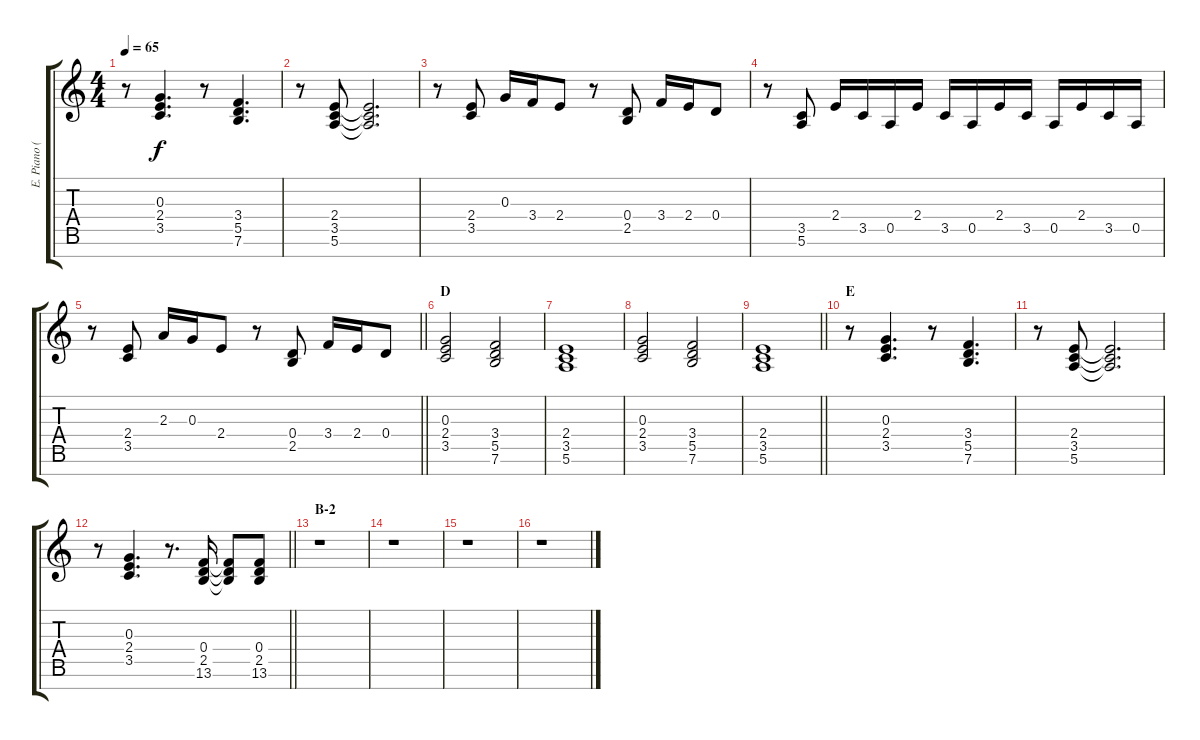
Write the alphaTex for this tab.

\track ("E. Piano (Right Hand)" "E. Piano (") {instrument electricpiano1}
\staff {score tabs}
\tuning (E5 B4 G4 D4 A3 E3 B2) {hide}
\ts (4 4)
\tempo 65
\clef g2
\ks c
r.8{dy f} (0.3 2.4 3.5).4{d} r.8 (3.4 5.5 7.6).4{d} |
r.8 (2.4 3.5 5.6).8 (2.4{t} 3.5{t} 5.6{t}).2{d} |
r.8 (2.4 3.5).8 0.3.16 3.4.16 2.4.8 r.8 (0.4 2.5).8 3.4.16 2.4.16 0.4.8 |
r.8 (3.5 5.6).8 2.4.16 3.5.16 0.5.16 2.4.16 3.5.16 0.5.16 2.4.16 3.5.16 0.5.16 2.4.16 3.5.16 0.5.16 |
\barLineRight lightlight
r.8 (2.4 3.5).8 2.3.16 0.3.16 2.4.8 r.8 (0.4 2.5).8 3.4.16 2.4.16 0.4.8 |
\section ("" "D")
(0.3 2.4 3.5).2 (3.4 5.5 7.6).2 |
(2.4 3.5 5.6).1 |
(0.3 2.4 3.5).2 (3.4 5.5 7.6).2 |
\barLineRight lightlight
(2.4 3.5 5.6).1 |
\section ("" "E")
r.8 (0.3 2.4 3.5).4{d} r.8 (3.4 5.5 7.6).4{d} |
r.8 (2.4 3.5 5.6).8 (2.4{t} 3.5{t} 5.6{t}).2{d} |
\barLineRight lightlight
r.8 (0.3 2.4 3.5).4{d} r.8{d} (0.4 2.5 13.6).16 (0.4{t} 2.5{t} 13.6{t}).8 (0.4 2.5 13.6).8 |
\section ("" "B-2")
r.1 |
r.1 |
r.1 |
r.1
